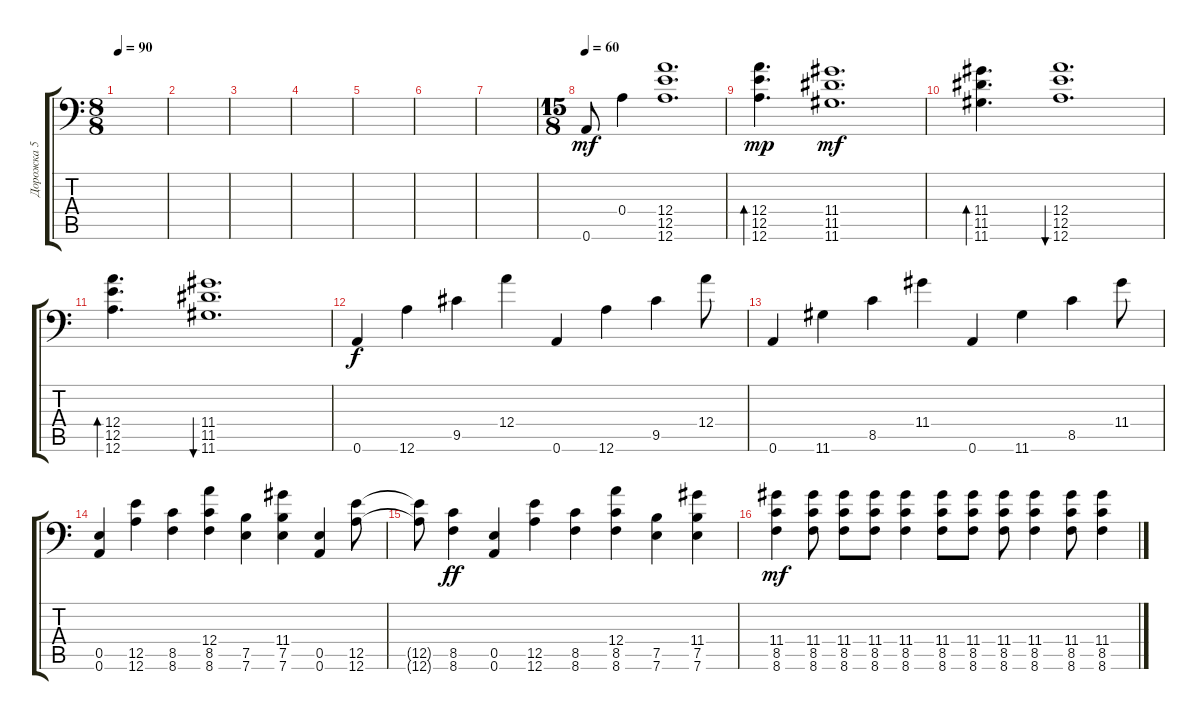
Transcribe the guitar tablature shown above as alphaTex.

\track ("Дорожка 5" "Дорожка 5") {instrument distortionguitar}
\staff {score tabs}
\tuning (B3 Gb3 D3 A2 E2 A1) {hide}
\ts (8 8)
\tempo 90
\clef f4
\ks c
|
|
|
|
|
|
|
\ts (15 8)
\tempo 60
0.6.8{dy mf instrument electricguitarjazz} 0.4.4 (12.4 12.5 12.6).1{d} |
(12.4 12.5 12.6).4{d bd 240 dy mp} (11.4 11.5 11.6).1{d dy mf} |
(11.4 11.5 11.6).4{d bd 480} (12.4 12.5 12.6).1{d bu 240} |
(12.4 12.5 12.6).4{d bd 480} (11.4 11.5 11.6).1{d bu 480} |
0.6.4{dy f} 12.6.4 9.5.4 12.4.4 0.6.4 12.6.4 9.5.4 12.4.8 |
0.6.4 11.6.4 8.5.4 11.4.4 0.6.4 11.6.4 8.5.4 11.4.8 |
(0.5 0.6).4 (12.5 12.6).4 (8.5 8.6).4 (12.4 8.5 8.6).4 (7.5 7.6).4 (11.4 7.5 7.6).4 (0.5 0.6).4 (12.5 12.6).8 |
(12.5{t} 12.6{t}).8 (8.5 8.6).4{dy ff} (0.5 0.6).4 (12.5 12.6).4 (8.5 8.6).4 (12.4 8.5 8.6).4 (7.5 7.6).4 (11.4 7.5 7.6).4 |
(11.4 8.5 8.6).4{dy mf instrument overdrivenguitar} (11.4 8.5 8.6).8 (11.4 8.5 8.6).8 (11.4 8.5 8.6).8 (11.4 8.5 8.6).4 (11.4 8.5 8.6).8 (11.4 8.5 8.6).8 (11.4 8.5 8.6).8 (11.4 8.5 8.6).4 (11.4 8.5 8.6).8 (11.4 8.5 8.6).4
